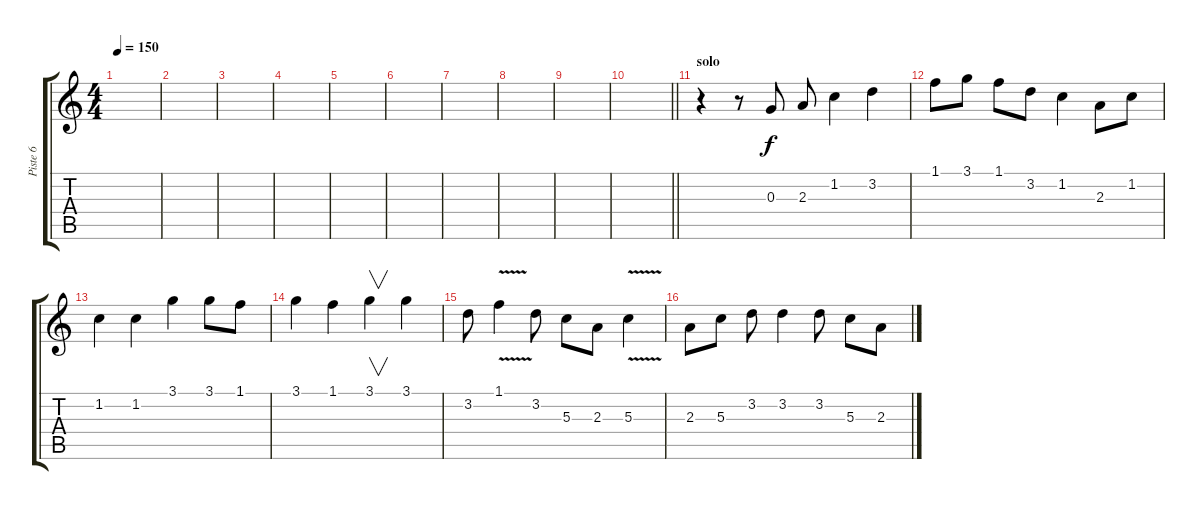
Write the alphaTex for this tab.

\track ("Piste 6" "Piste 6") {instrument electricguitarjazz}
\staff {score tabs}
\tuning (E4 B3 G3 D3 A2 E2) {hide}
\ts (4 4)
\tempo 150
\clef g2
\ks c
|
|
|
|
|
|
|
|
|
\barLineRight lightlight
|
\section ("" "solo")
r.4 r.8 0.3.8 2.3.8 1.2.4 3.2.4 |
1.1.8 3.1.8 1.1.8 3.2.8 1.2.4 2.3.8 1.2.8 |
1.2.4 1.2.4 3.1.4 3.1.8 1.1.8 |
3.1.4 1.1.4 3.1.4{v} 3.1.4 |
3.2.8 1.1{v}.4 3.2.8 5.3.8 2.3.8 5.3{v}.4 |
2.3.8 5.3.8 3.2.8 3.2.4 3.2.8 5.3.8 2.3.8
